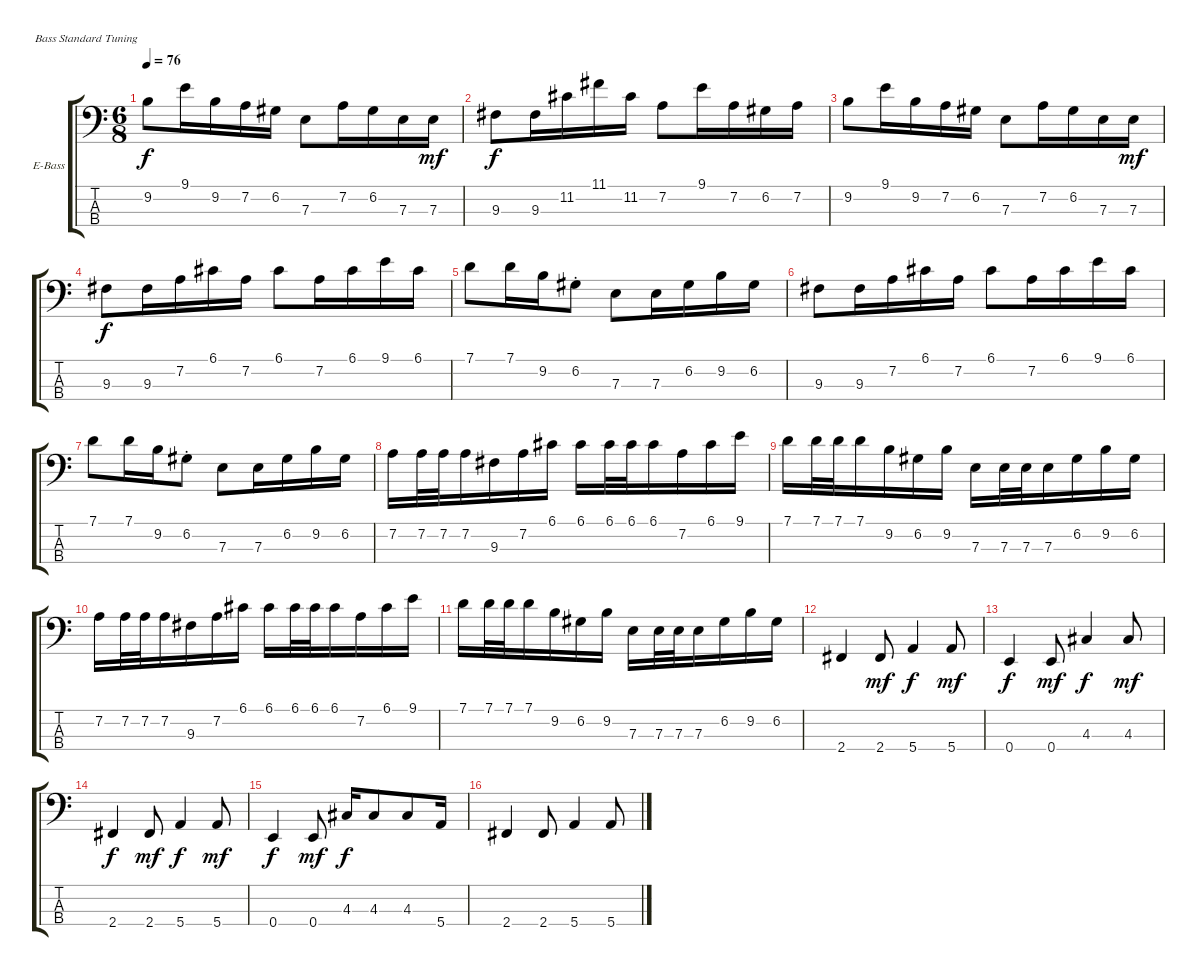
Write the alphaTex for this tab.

\defaultSystemsLayout 4
\bracketExtendMode groupsimilarinstruments
\firstSystemTrackNameOrientation horizontal
\otherSystemsTrackNameOrientation horizontal
\track ("Cliff Burton (Main Bass)" "E-Bass") {instrument electricbassfinger}
\staff {score tabs}
\tuning (G2 D2 A1 E1)
\ts (6 8)
\tempo 76
\clef f4
\ks c
9.2.8{dy f} 9.1.16 9.2.16 7.2.16 6.2.16 7.3.8 7.2.16 6.2.16 7.3.16 7.3.16{dy mf} |
9.3.8{dy f} 9.3.16 11.2.16 11.1.16 11.2.16 7.2.8 9.1.16 7.2.16 6.2.16 7.2.16 |
9.2.8 9.1.16 9.2.16 7.2.16 6.2.16 7.3.8 7.2.16 6.2.16 7.3.16 7.3.16{dy mf} |
9.3.8{dy f} 9.3.16 7.2.16 6.1.16 7.2.16 6.1.8 7.2.16 6.1.16 9.1.16 6.1.16 |
7.1.8 7.1.16 9.2.16 6.2{st}.8 7.3.8 7.3.16 6.2.16 9.2.16 6.2.16 |
9.3.8 9.3.16 7.2.16 6.1.16 7.2.16 6.1.8 7.2.16 6.1.16 9.1.16 6.1.16 |
7.1.8 7.1.16 9.2.16 6.2{st}.8 7.3.8 7.3.16 6.2.16 9.2.16 6.2.16 |
7.2.16 7.2.32 7.2.32 7.2.16 9.3.16 7.2.16 6.1.16 6.1.16 6.1.32 6.1.32 6.1.16 7.2.16 6.1.16 9.1.16 |
7.1.16 7.1.32 7.1.32 7.1.16 9.2.16 6.2.16 9.2.16 7.3.16 7.3.32 7.3.32 7.3.16 6.2.16 9.2.16 6.2.16 |
7.2.16 7.2.32 7.2.32 7.2.16 9.3.16 7.2.16 6.1.16 6.1.16 6.1.32 6.1.32 6.1.16 7.2.16 6.1.16 9.1.16 |
7.1.16 7.1.32 7.1.32 7.1.16 9.2.16 6.2.16 9.2.16 7.3.16 7.3.32 7.3.32 7.3.16 6.2.16 9.2.16 6.2.16 |
2.4.4 2.4.8{dy mf} 5.4.4{dy f} 5.4.8{dy mf} |
0.4.4{dy f} 0.4.8{dy mf} 4.3.4{dy f} 4.3.8{dy mf} |
2.4.4{dy f} 2.4.8{dy mf} 5.4.4{dy f} 5.4.8{dy mf} |
0.4.4{dy f} 0.4.8{dy mf} 4.3.16{dy f} 4.3.8 4.3.8 5.4.16 |
2.4.4 2.4.8 5.4.4 5.4.8
